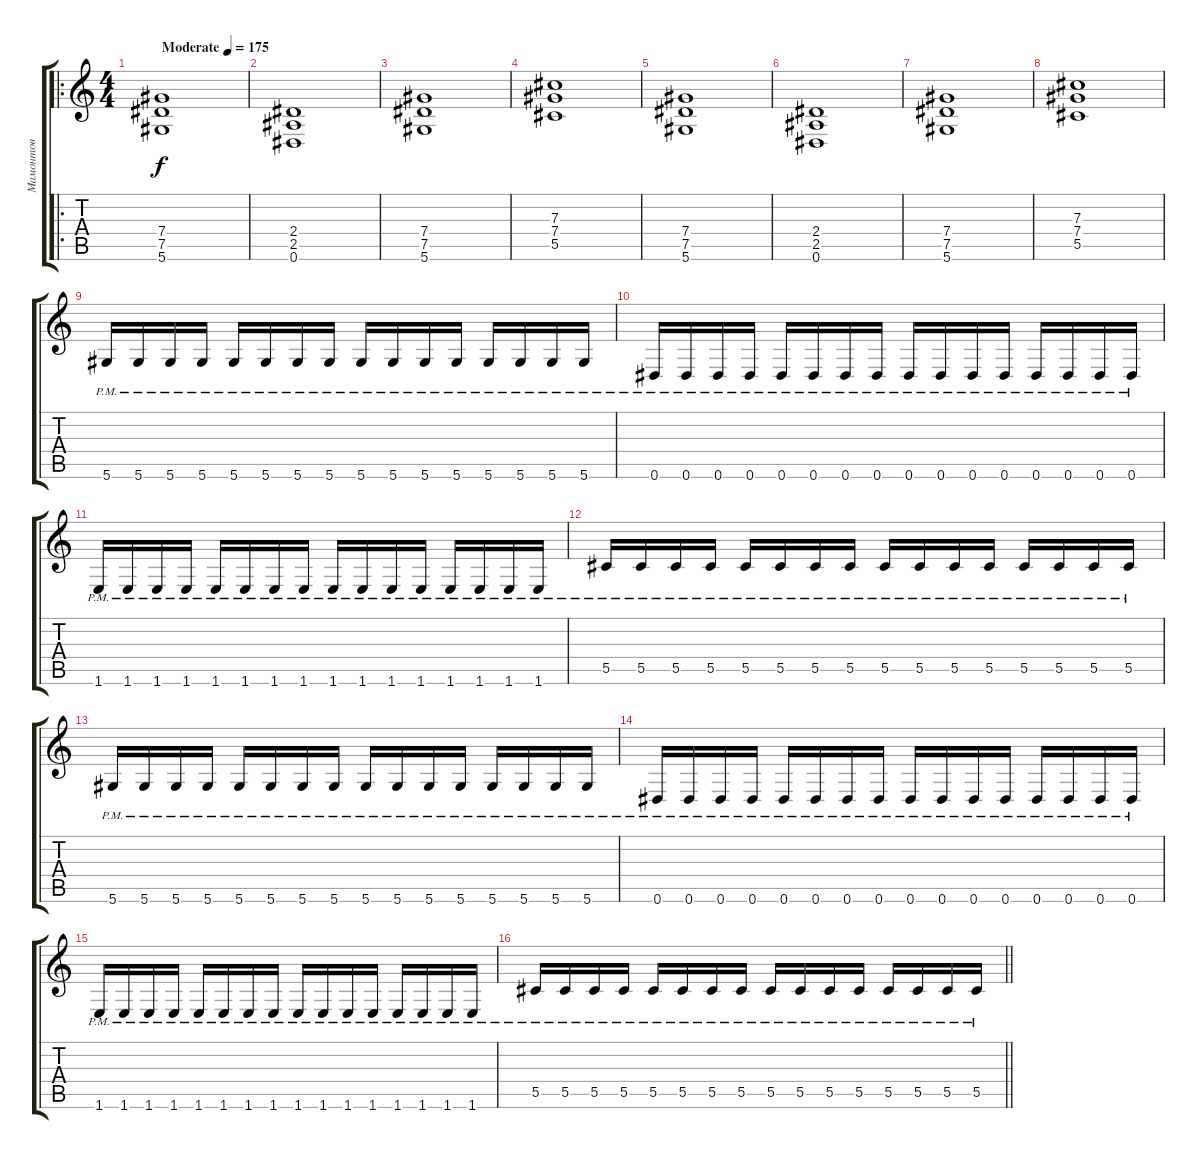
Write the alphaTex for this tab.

\track ("Мамонтов" "Мамонтов") {instrument distortionguitar}
\staff {score tabs}
\tuning (Eb4 Bb3 Gb3 Db3 Ab2 Eb2) {hide}
\ro
\ts (4 4)
\tempo (175 "Moderate")
\clef g2
\ks c
(7.4 7.5 5.6).1{dy f instrument distortionguitar} |
(2.4 2.5 0.6).1 |
(7.4 7.5 5.6).1 |
(7.3 7.4 5.5).1 |
(7.4 7.5 5.6).1 |
(2.4 2.5 0.6).1 |
(7.4 7.5 5.6).1 |
(7.3 7.4 5.5).1 |
5.6{pm}.16 5.6{pm}.16 5.6{pm}.16 5.6{pm}.16 5.6{pm}.16 5.6{pm}.16 5.6{pm}.16 5.6{pm}.16 5.6{pm}.16 5.6{pm}.16 5.6{pm}.16 5.6{pm}.16 5.6{pm}.16 5.6{pm}.16 5.6{pm}.16 5.6{pm}.16 |
0.6{pm}.16 0.6{pm}.16 0.6{pm}.16 0.6{pm}.16 0.6{pm}.16 0.6{pm}.16 0.6{pm}.16 0.6{pm}.16 0.6{pm}.16 0.6{pm}.16 0.6{pm}.16 0.6{pm}.16 0.6{pm}.16 0.6{pm}.16 0.6{pm}.16 0.6{pm}.16 |
1.6{pm}.16 1.6{pm}.16 1.6{pm}.16 1.6{pm}.16 1.6{pm}.16 1.6{pm}.16 1.6{pm}.16 1.6{pm}.16 1.6{pm}.16 1.6{pm}.16 1.6{pm}.16 1.6{pm}.16 1.6{pm}.16 1.6{pm}.16 1.6{pm}.16 1.6{pm}.16 |
5.5{pm}.16 5.5{pm}.16 5.5{pm}.16 5.5{pm}.16 5.5{pm}.16 5.5{pm}.16 5.5{pm}.16 5.5{pm}.16 5.5{pm}.16 5.5{pm}.16 5.5{pm}.16 5.5{pm}.16 5.5{pm}.16 5.5{pm}.16 5.5{pm}.16 5.5{pm}.16 |
5.6{pm}.16 5.6{pm}.16 5.6{pm}.16 5.6{pm}.16 5.6{pm}.16 5.6{pm}.16 5.6{pm}.16 5.6{pm}.16 5.6{pm}.16 5.6{pm}.16 5.6{pm}.16 5.6{pm}.16 5.6{pm}.16 5.6{pm}.16 5.6{pm}.16 5.6{pm}.16 |
0.6{pm}.16 0.6{pm}.16 0.6{pm}.16 0.6{pm}.16 0.6{pm}.16 0.6{pm}.16 0.6{pm}.16 0.6{pm}.16 0.6{pm}.16 0.6{pm}.16 0.6{pm}.16 0.6{pm}.16 0.6{pm}.16 0.6{pm}.16 0.6{pm}.16 0.6{pm}.16 |
1.6{pm}.16 1.6{pm}.16 1.6{pm}.16 1.6{pm}.16 1.6{pm}.16 1.6{pm}.16 1.6{pm}.16 1.6{pm}.16 1.6{pm}.16 1.6{pm}.16 1.6{pm}.16 1.6{pm}.16 1.6{pm}.16 1.6{pm}.16 1.6{pm}.16 1.6{pm}.16 |
\barLineRight lightlight
5.5{pm}.16 5.5{pm}.16 5.5{pm}.16 5.5{pm}.16 5.5{pm}.16 5.5{pm}.16 5.5{pm}.16 5.5{pm}.16 5.5{pm}.16 5.5{pm}.16 5.5{pm}.16 5.5{pm}.16 5.5{pm}.16 5.5{pm}.16 5.5{pm}.16 5.5{pm}.16
